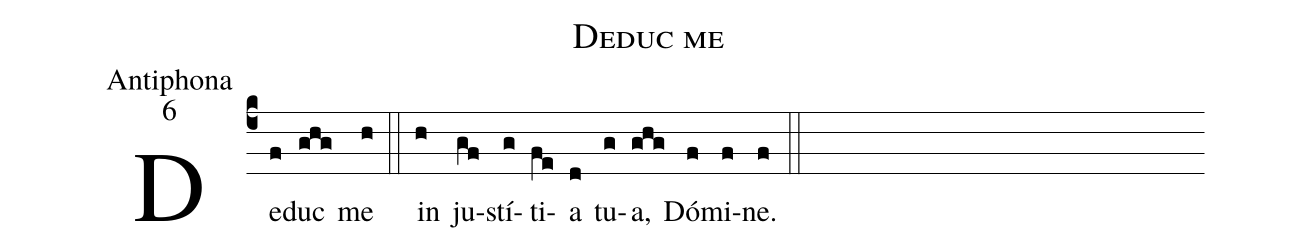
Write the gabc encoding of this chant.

name:Deduc me;
office-part:Antiphona;
mode:6;
%%
(c4) De(f)duc(ghg) me(h) (::)
in(h) ju(gf)stí(g)ti(fe)a(d) tu(g)a,(ghg) Dó(f)mi(f)ne.(f) (::)
